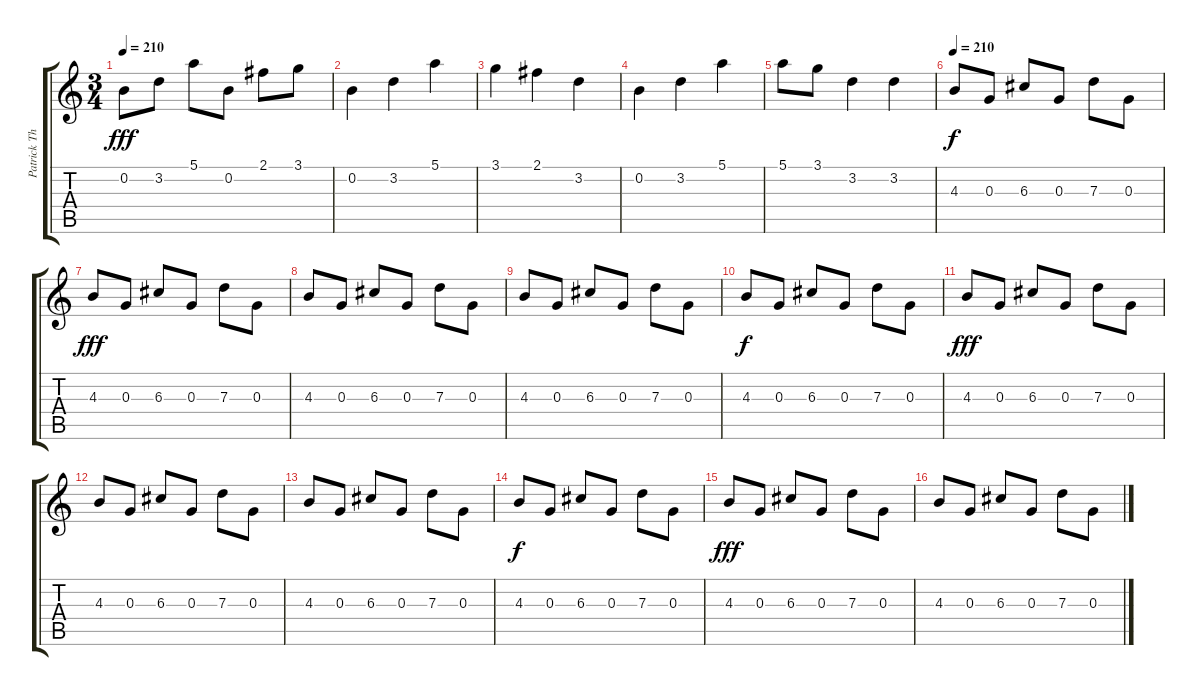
\track ("Patrick Thompson - Lead Guitar" "Patrick Th") {instrument distortionguitar}
\staff {score tabs}
\tuning (E4 B3 G3 D3 A2 D2) {hide}
\ts (3 4)
\tempo 210
\clef g2
\ks c
0.2.8{dy fff} 3.2.8 5.1.8 0.2.8 2.1.8 3.1.8 |
0.2.4 3.2.4 5.1.4 |
3.1.4 2.1.4 3.2.4 |
0.2.4 3.2.4 5.1.4 |
5.1.8 3.1.8 3.2.4 3.2.4 |
\tempo 210
4.3.8{dy f} 0.3.8 6.3.8 0.3.8 7.3.8 0.3.8 |
4.3.8{dy fff} 0.3.8 6.3.8 0.3.8 7.3.8 0.3.8 |
4.3.8 0.3.8 6.3.8 0.3.8 7.3.8 0.3.8 |
4.3.8 0.3.8 6.3.8 0.3.8 7.3.8 0.3.8 |
4.3.8{dy f} 0.3.8 6.3.8 0.3.8 7.3.8 0.3.8 |
4.3.8{dy fff} 0.3.8 6.3.8 0.3.8 7.3.8 0.3.8 |
4.3.8 0.3.8 6.3.8 0.3.8 7.3.8 0.3.8 |
4.3.8 0.3.8 6.3.8 0.3.8 7.3.8 0.3.8 |
4.3.8{dy f} 0.3.8 6.3.8 0.3.8 7.3.8 0.3.8 |
4.3.8{dy fff} 0.3.8 6.3.8 0.3.8 7.3.8 0.3.8 |
4.3.8 0.3.8 6.3.8 0.3.8 7.3.8 0.3.8
